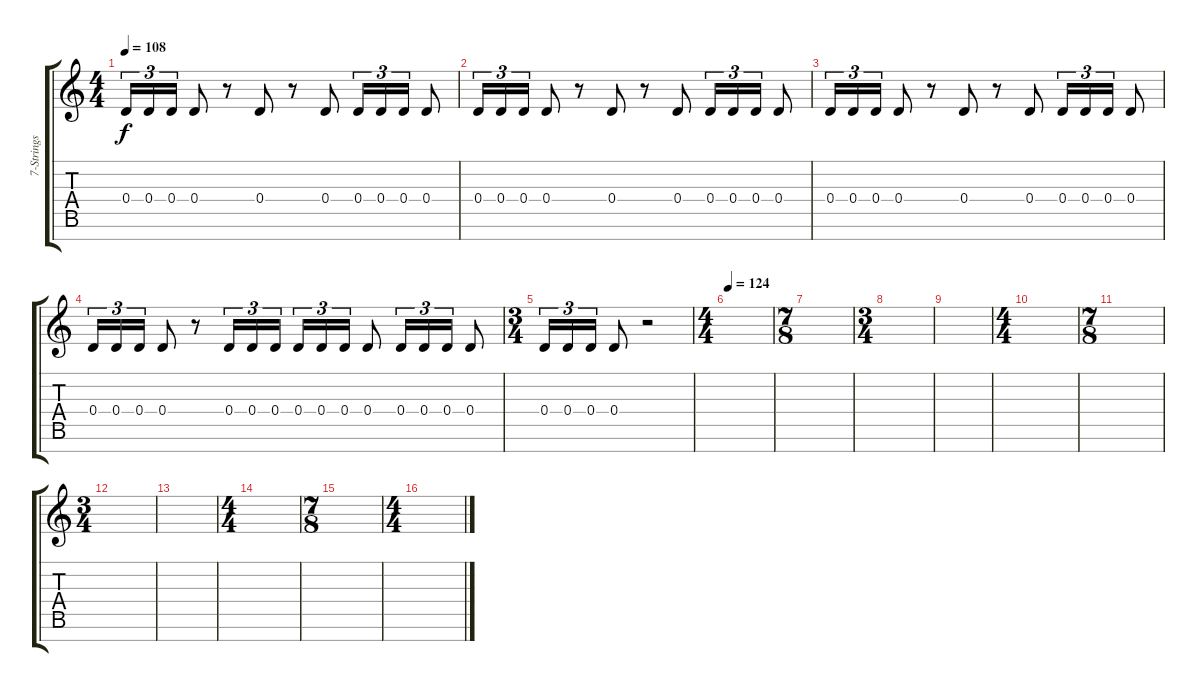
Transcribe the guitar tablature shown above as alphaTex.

\track ("7-Strings Distortion Guitar 1" "7-Strings ") {instrument distortionguitar}
\staff {score tabs}
\tuning (E4 B3 G3 D3 A2 E2 B1) {hide}
\ts (4 4)
\tempo 108
\clef g2
\ks c
0.4.16{tu (3 2) dy f instrument distortionguitar} 0.4.16{tu (3 2)} 0.4.16{tu (3 2)} 0.4.8 r.8 0.4.8 r.8 0.4.8 0.4.16{tu (3 2)} 0.4.16{tu (3 2)} 0.4.16{tu (3 2)} 0.4.8 |
0.4.16{tu (3 2)} 0.4.16{tu (3 2)} 0.4.16{tu (3 2)} 0.4.8 r.8 0.4.8 r.8 0.4.8 0.4.16{tu (3 2)} 0.4.16{tu (3 2)} 0.4.16{tu (3 2)} 0.4.8 |
0.4.16{tu (3 2)} 0.4.16{tu (3 2)} 0.4.16{tu (3 2)} 0.4.8 r.8 0.4.8 r.8 0.4.8 0.4.16{tu (3 2)} 0.4.16{tu (3 2)} 0.4.16{tu (3 2)} 0.4.8 |
0.4.16{tu (3 2)} 0.4.16{tu (3 2)} 0.4.16{tu (3 2)} 0.4.8 r.8 0.4.16{tu (3 2)} 0.4.16{tu (3 2)} 0.4.16{tu (3 2)} 0.4.16{tu (3 2)} 0.4.16{tu (3 2)} 0.4.16{tu (3 2)} 0.4.8 0.4.16{tu (3 2)} 0.4.16{tu (3 2)} 0.4.16{tu (3 2)} 0.4.8 |
\ts (3 4)
0.4.16{tu (3 2)} 0.4.16{tu (3 2)} 0.4.16{tu (3 2)} 0.4.8 r.2 |
\ts (4 4)
\tempo 124
|
\ts (7 8)
|
\ts (3 4)
|
|
\ts (4 4)
|
\ts (7 8)
|
\ts (3 4)
|
|
\ts (4 4)
|
\ts (7 8)
|
\ts (4 4)
